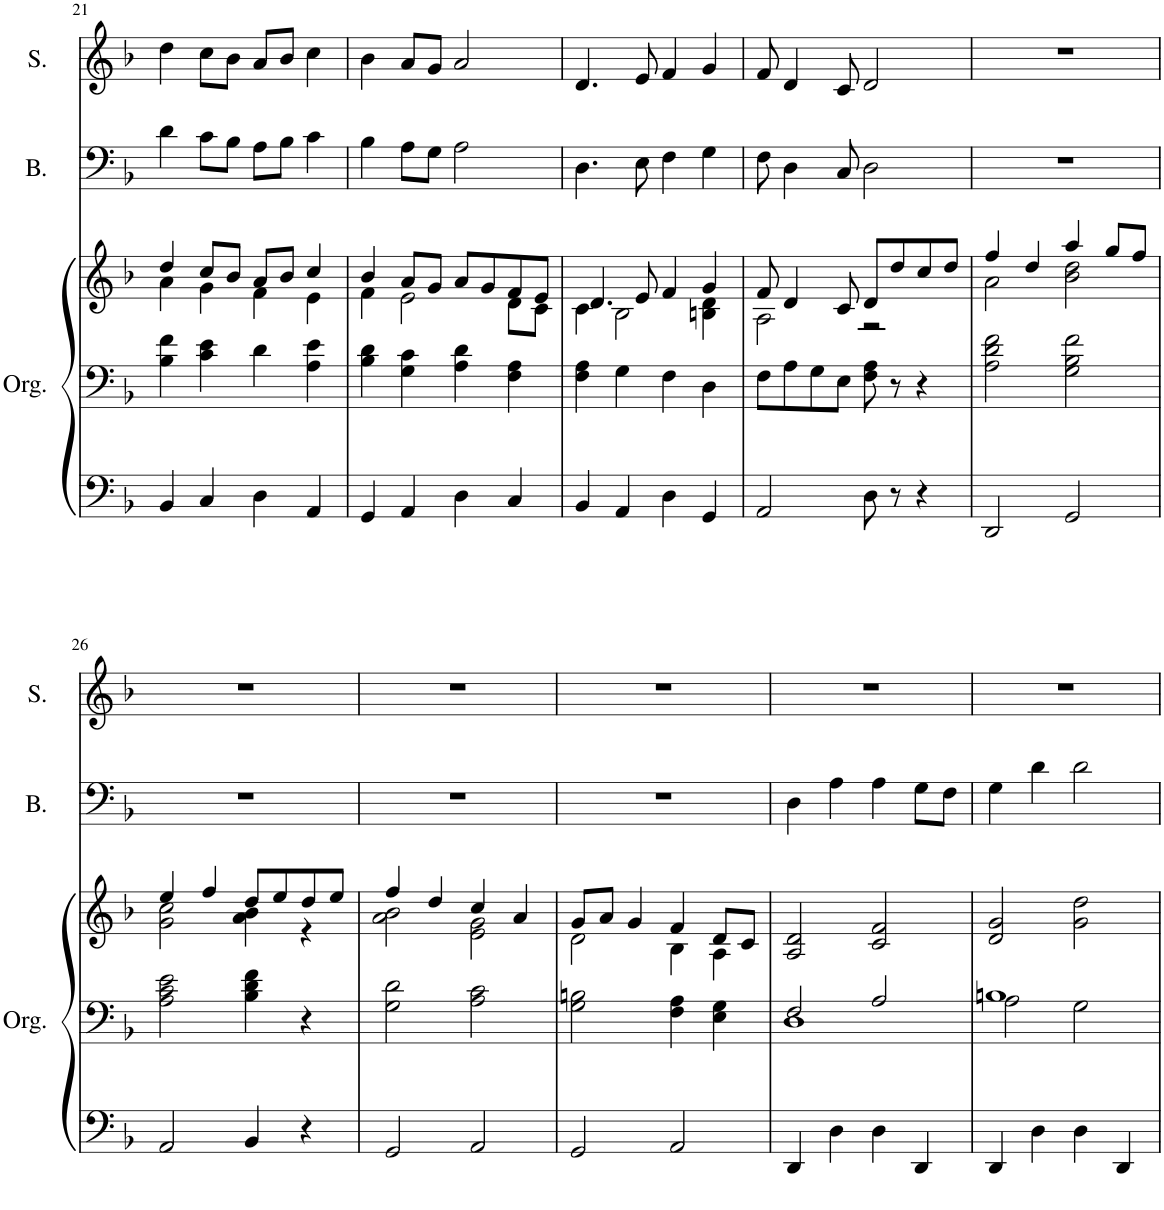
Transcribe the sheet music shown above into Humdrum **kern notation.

**kern	**kern	**kern	**kern	**kern
*part3	*part3	*part3	*part2	*part1
*staff5	*staff4	*staff3	*staff2	*staff1
*I"Organ	*	*	*I"Tenor   Bass	*I"Soprano        Alto
*I'Org.	*	*	*I'B.	*I'S.
!!LO:PB:g=z
*clefF4	*clefF4	*clefG2	*clefF4	*clefG2
*k[b-]	*k[b-]	*k[b-]	*k[b-]	*k[b-]
*M4/4	*M4/4	*M4/4	*M4/4	*M4/4
=21	=21	=21	=21	=21
*	*	*^	*	*
4BB-/	4B-\ 4f\	4dd/	4a\	4d\	4dd\
4C/	4c\ 4e\	8cc/L	4g\	8c\L	8cc\L
.	.	8b-/J	.	8B-\J	8b-\J
4D\	4d\	8a/L	4f\	8A\L	8a/L
.	.	8b-/J	.	8B-\J	8b-/J
4AA/	4A\ 4e\	4cc/	4e\	4c\	4cc\
=22	=22	=22	=22	=22	=22
4GG/	4B-\ 4d\	4b-/	4f\	4B-\	4b-\
4AA/	4G\ 4c\	8a/L	2e\	8A\L	8a/L
.	.	8g/J	.	8G\J	8g/J
4D\	4A\ 4d\	8a/L	.	2A\	2a/
.	.	8g/	.	.	.
4C/	4F\ 4A\	8f/	8d\L	.	.
.	.	8e/J	8c\J	.	.
=23	=23	=23	=23	=23	=23
4BB-/	4F\ 4A\	4.d/	4c\	4.D\	4.d/
4AA/	4G\	.	2B-\	.	.
.	.	8e/	.	8E\	8e/
4D\	4F\	4f/	.	4F\	4f/
4GG/	4D\	4g/	4Bn\ 4d\	4G\	4g/
=24	=24	=24	=24	=24	=24
2AA/	8F\L	8f/	2A\	8F\	8f/
.	8A\	4d/	.	4D\	4d/
.	8G\	.	.	.	.
.	8E\J	8c/	.	8C/	8c/
8D\	8F\ 8A\	8d/L	2r	2D\	2d/
8r	8r	8dd/	.	.	.
4r	4r	8cc/	.	.	.
.	.	8dd/J	.	.	.
=25	=25	=25	=25	=25	=25
2DD/	2A\ 2d\ 2f\	4ff/	2a\	1r	1r
.	.	4dd/	.	.	.
2GG/	2G\ 2B-\ 2f\	4aa/	2b-\ 2dd\	.	.
.	.	8gg/L	.	.	.
.	.	8ff/J	.	.	.
!!LO:LB:g=z
=26	=26	=26	=26	=26	=26
2AA/	2A\ 2c\ 2e\	4ee/	2g\ 2cc\	1r	1r
.	.	4ff/	.	.	.
4BB-/	4B-\ 4d\ 4f\	8dd/L	4a\ 4b-\	.	.
.	.	8ee/	.	.	.
4r	4r	8dd/	4r	.	.
.	.	8ee/J	.	.	.
=27	=27	=27	=27	=27	=27
2GG/	2G\ 2d\	4ff/	2a\ 2b-\	1r	1r
.	.	4dd/	.	.	.
2AA/	2A\ 2c\	4cc/	2e\ 2g\	.	.
.	.	4a/	.	.	.
=28	=28	=28	=28	=28	=28
2GG/	2G\ 2Bn\	8g/L	2d\	1r	1r
.	.	8a/J	.	.	.
.	.	4g/	.	.	.
2AA/	4F\ 4A\	4f/	4B-\	.	.
.	4E\ 4G\	8d/L	4A\	.	.
.	.	8c/J	.	.	.
*	*	*v	*v	*	*
=29	=29	=29	=29	=29
*	*^	*	*	*
4DD/	2F/	1D	2A/ 2d/	4D\	1r
4D\	.	.	.	4A\	.
4D\	2A/	.	2c/ 2f/	4A\	.
4DD/	.	.	.	8G\L	.
.	.	.	.	8F\J	.
=30	=30	=30	=30	=30	=30
4DD/	1Bn	2A\	2d/ 2g/	4G\	1r
4D\	.	.	.	4d\	.
4D\	.	2G\	2g\ 2dd\	2d\	.
4DD/	.	.	.	.	.
*	*v	*v	*	*	*
=	=	=	=	=
*-	*-	*-	*-	*-
